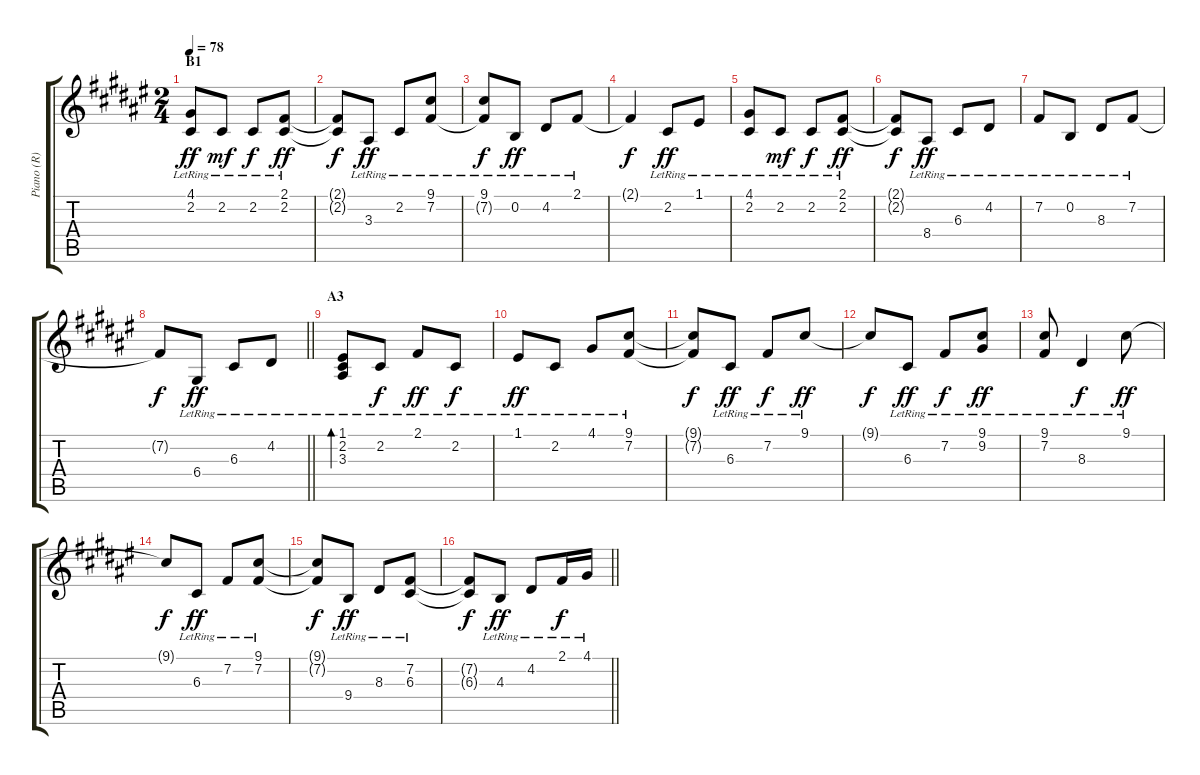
\track ("Piano (R)" "Piano (R)") {instrument acousticgrandpiano}
\staff {score tabs}
\tuning (E4 B3 G3 D3 A2 E2) {hide}
\ts (2 4)
\section ("" "B1")
\tempo 78
\clef g2
\ks f#
(4.1{lr} 2.2{lr}).8{dy ff} 2.2{lr}.8{dy mf} 2.2{lr}.8{dy f} (2.1{lr} 2.2{lr}).8{dy ff} |
(2.1{t} 2.2{t}).8{dy f} 3.3{lr}.8{dy ff} 2.2{lr}.8 (9.1{lr} 7.2{lr}).8 |
(9.1{lr} 7.2{t}).8{dy f} 0.2{lr}.8{dy ff} 4.2{lr}.8 2.1{lr}.8 |
2.1{t}.4{dy f} 2.2{lr}.8{dy ff} 1.1{lr}.8 |
(4.1{lr} 2.2{lr}).8 2.2{lr}.8{dy mf} 2.2{lr}.8{dy f} (2.1{lr} 2.2{lr}).8{dy ff} |
(2.1{t} 2.2{t}).8{dy f} 8.4{lr}.8{dy ff} 6.3{lr}.8 4.2{lr}.8 |
7.2{lr}.8 0.2{lr}.8 8.3{lr}.8 7.2{lr}.8 |
\barLineRight lightlight
7.2{t}.8{dy f} 6.4{lr}.8{dy ff} 6.3{lr}.8 4.2{lr}.8 |
\section ("" "A3")
(1.1{lr} 2.2{lr} 3.3{lr}).8{bd 60} 2.2{lr}.8{dy f} 2.1{lr}.8{dy ff} 2.2{lr}.8{dy f} |
1.1{lr}.8{dy ff} 2.2{lr}.8 4.1{lr}.8 (9.1{lr} 7.2{lr}).8 |
(9.1{t} 7.2{t}).8{dy f} 6.3{lr}.8{dy ff} 7.2{lr}.8{dy f} 9.1{lr}.8{dy ff} |
9.1{t}.8{dy f} 6.3{lr}.8{dy ff} 7.2{lr}.8{dy f} (9.1{lr} 9.2{lr}).8{dy ff} |
(9.1{lr} 7.2{lr}).8 8.3{lr}.4{dy f} 9.1{lr}.8{dy ff} |
9.1{t}.8{dy f} 6.3{lr}.8{dy ff} 7.2{lr}.8 (9.1{lr} 7.2{lr}).8 |
(9.1{t} 7.2{t}).8{dy f} 9.4{lr}.8{dy ff} 8.3{lr}.8 (7.2{lr} 6.3{lr}).8 |
\barLineRight lightlight
(7.2{t} 6.3{t}).8{dy f} 4.3{lr}.8{dy ff} 4.2{lr}.8 2.1{lr}.16{dy f} 4.1{lr}.16
